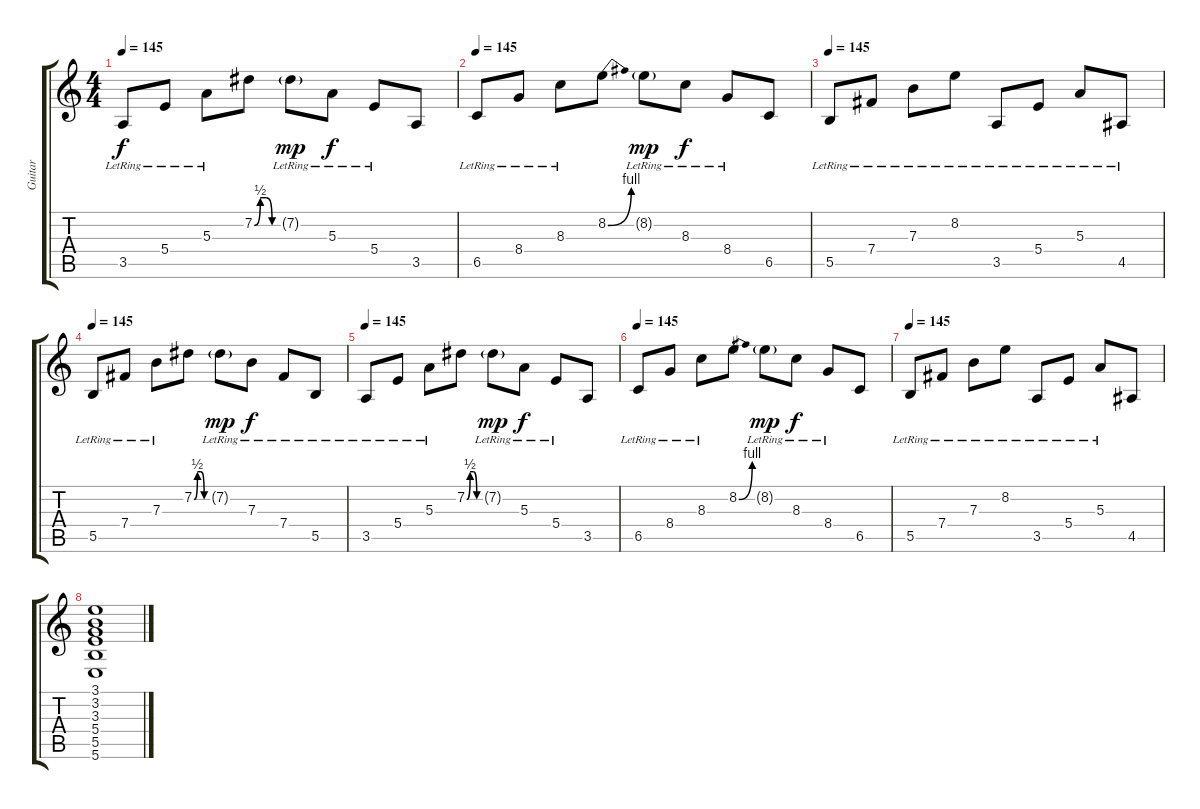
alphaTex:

\track ("Guitar" "Guitar") {instrument distortionguitar}
\staff {score tabs}
\tuning (Db4 Ab3 E3 B2 Gb2 B1) {hide}
\ts (4 4)
\tempo 145
\clef g2
\ks c
3.5{lr}.8{dy f} 5.4{lr}.8 5.3{lr}.8 7.2{be (custom 0 0 15 2 30 2 45 0 60 0)}.8 7.2{g lr}.8{dy mp} 5.3{lr}.8{dy f} 5.4{lr}.8 3.5.8 |
\tempo 145
6.5{lr}.8 8.4{lr}.8 8.3{lr}.8 8.2{be (bend 0 0 60 4)}.8 8.2{g lr}.8{dy mp} 8.3{lr}.8{dy f} 8.4{lr}.8 6.5.8 |
\tempo 145
5.5{lr}.8 7.4{lr}.8 7.3{lr}.8 8.2{lr}.8 3.5{lr}.8 5.4{lr}.8 5.3{lr}.8 4.5{lr}.8 |
\tempo 145
5.5{lr}.8{instrument electricguitarclean} 7.4{lr}.8 7.3{lr}.8 7.2{be (custom 0 0 15 2 30 2 45 0 60 0)}.8 7.2{g lr}.8{dy mp} 7.3{lr}.8{dy f} 7.4{lr}.8 5.5{lr}.8 |
\tempo 145
3.5{lr}.8 5.4{lr}.8 5.3{lr}.8 7.2{be (custom 0 0 15 2 30 2 45 0 60 0)}.8 7.2{g lr}.8{dy mp} 5.3{lr}.8{dy f} 5.4{lr}.8 3.5.8 |
\tempo 145
6.5{lr}.8{instrument distortionguitar} 8.4{lr}.8 8.3{lr}.8 8.2{be (bend 0 0 60 4)}.8 8.2{g lr}.8{dy mp} 8.3{lr}.8{dy f} 8.4{lr}.8 6.5.8 |
\tempo 145
5.5{lr}.8 7.4{lr}.8 7.3{lr}.8 8.2{lr}.8 3.5{lr}.8 5.4{lr}.8 5.3{lr}.8 4.5.8 |
(3.1 3.2 3.3 5.4 5.5 5.6).1
